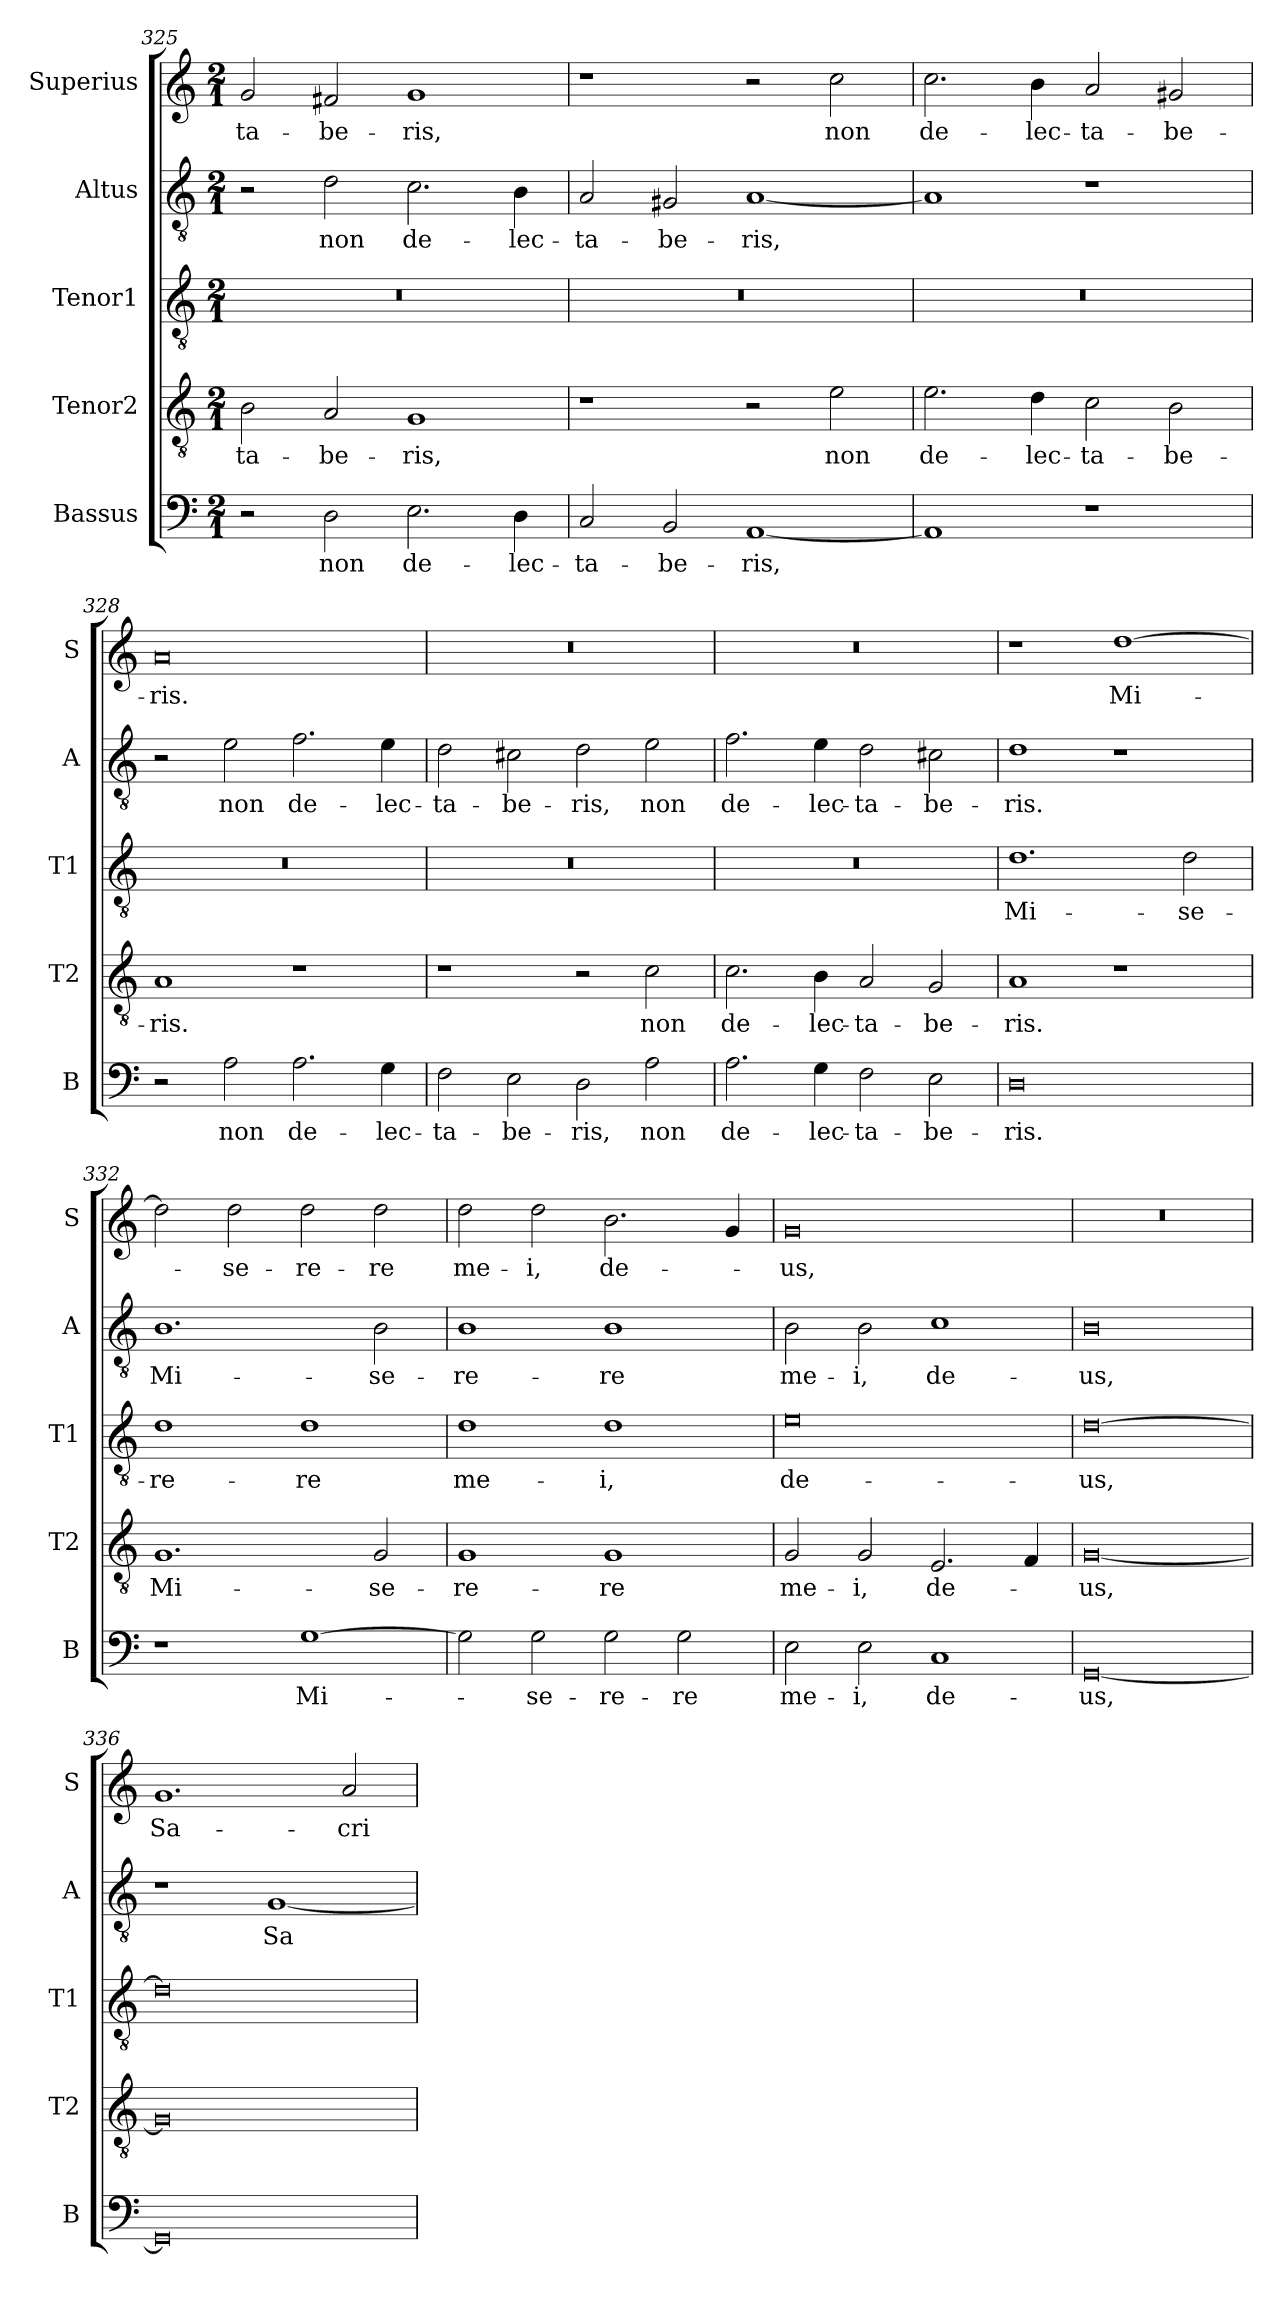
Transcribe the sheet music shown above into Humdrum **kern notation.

**kern	**text	**kern	**text	**kern	**text	**kern	**text	**kern	**text
*part5	*part5	*part4	*part4	*part3	*part3	*part2	*part2	*part1	*part1
*staff5	*staff5	*staff4	*staff4	*staff3	*staff3	*staff2	*staff2	*staff1	*staff1
*I"Bassus	*	*I"Tenor2	*	*I"Tenor1	*	*I"Altus	*	*I"Superius	*
*I'B	*	*I'T2	*	*I'T1	*	*I'A	*	*I'S	*
*clefF4	*	*clefGv2	*	*clefGv2	*	*clefGv2	*	*clefG2	*
*k[]	*	*k[]	*	*k[]	*	*k[]	*	*k[]	*
*M2/1	*	*M2/1	*	*M2/1	*	*M2/1	*	*M2/1	*
=325	=325	=325	=325	=325	=325	=325	=325	=325	=325
2r	.	2B	-ta-	0r	.	2r	.	2g	-ta-
2D	non	2A	-be-	.	.	2d	non	2f#X	-be-
2.E	de-	1G	-ris,	.	.	2.c	de-	1g	-ris,
4D	-lec-	.	.	.	.	4B	-lec-	.	.
=326	=326	=326	=326	=326	=326	=326	=326	=326	=326
2C	-ta-	1r	.	0r	.	2A	-ta-	1r	.
2BB	-be-	.	.	.	.	2G#X	-be-	.	.
[1AA	-ris,	2r	.	.	.	[1A	-ris,	2r	.
.	.	2e	non	.	.	.	.	2cc	non
=327	=327	=327	=327	=327	=327	=327	=327	=327	=327
1AA]	.	2.e	de-	0r	.	1A]	.	2.cc	de-
.	.	4d	-lec-	.	.	.	.	4b	-lec-
1r	.	2c	-ta-	.	.	1r	.	2a	-ta-
.	.	2B	-be-	.	.	.	.	2g#X	-be-
=328	=328	=328	=328	=328	=328	=328	=328	=328	=328
2r	.	1A	-ris.	0r	.	2r	.	0a	-ris.
2A	non	.	.	.	.	2e	non	.	.
2.A	de-	1r	.	.	.	2.f	de-	.	.
4G	-lec-	.	.	.	.	4e	-lec-	.	.
=329	=329	=329	=329	=329	=329	=329	=329	=329	=329
2F	-ta-	1r	.	0r	.	2d	-ta-	0r	.
2E	-be-	.	.	.	.	2c#X	-be-	.	.
2D	-ris,	2r	.	.	.	2d	-ris,	.	.
2A	non	2c	non	.	.	2e	non	.	.
=330	=330	=330	=330	=330	=330	=330	=330	=330	=330
2.A	de-	2.c	de-	0r	.	2.f	de-	0r	.
4G	-lec-	4B	-lec-	.	.	4e	-lec-	.	.
2F	-ta-	2A	-ta-	.	.	2d	-ta-	.	.
2E	-be-	2G	-be-	.	.	2c#X	-be-	.	.
=331	=331	=331	=331	=331	=331	=331	=331	=331	=331
0D	-ris.	1A	-ris.	1.d	Mi-	1d	-ris.	1r	.
.	.	1r	.	.	.	1r	.	[1dd	Mi-
.	.	.	.	2d	-se-	.	.	.	.
=332	=332	=332	=332	=332	=332	=332	=332	=332	=332
1r	.	1.G	Mi-	1d	-re-	1.B	Mi-	2dd]	.
.	.	.	.	.	.	.	.	2dd	-se-
[1G	Mi-	.	.	1d	-re	.	.	2dd	-re-
.	.	2G	-se-	.	.	2B	-se-	2dd	-re
=333	=333	=333	=333	=333	=333	=333	=333	=333	=333
2G]	.	1G	-re-	1d	me-	1B	-re-	2dd	me-
2G	-se-	.	.	.	.	.	.	2dd	-i,
2G	-re-	1G	-re	1d	-i,	1B	-re	2.b	de-
2G	-re	.	.	.	.	.	.	.	.
.	.	.	.	.	.	.	.	4g	.
=334	=334	=334	=334	=334	=334	=334	=334	=334	=334
2E	me-	2G	me-	0e	de-	2B	me-	0g	-us,
2E	-i,	2G	-i,	.	.	2B	-i,	.	.
1C	de-	2.E	de-	.	.	1c	de-	.	.
.	.	4F	.	.	.	.	.	.	.
=335	=335	=335	=335	=335	=335	=335	=335	=335	=335
[0GG	-us,	[0G	-us,	[0d	-us,	0B	-us,	0r	.
=336	=336	=336	=336	=336	=336	=336	=336	=336	=336
0GG]	.	0G]	.	0d]	.	1r	.	1.g	Sa-
.	.	.	.	.	.	[1G	Sa-	.	.
.	.	.	.	.	.	.	.	2a	-cri-
=	=	=	=	=	=	=	=	=	=
*-	*-	*-	*-	*-	*-	*-	*-	*-	*-
